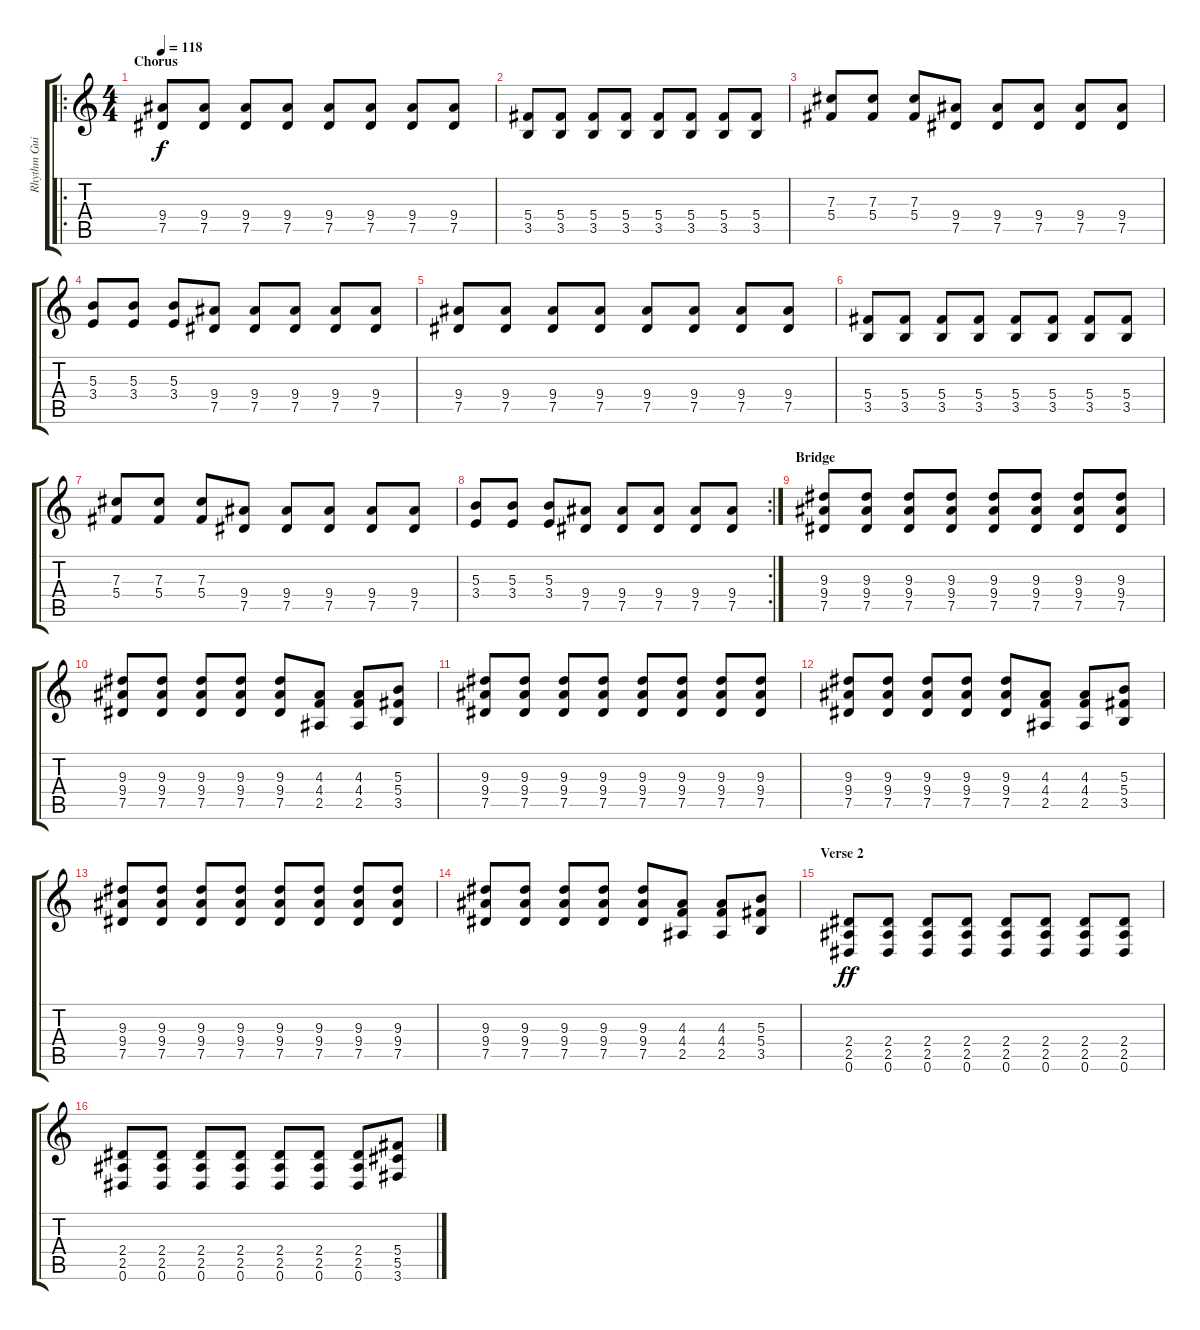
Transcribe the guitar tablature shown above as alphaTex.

\track ("Rhythm Guitar" "Rhythm Gui") {instrument distortionguitar}
\staff {score tabs}
\tuning (Eb4 Bb3 Gb3 Db3 Ab2 Eb2) {hide}
\ro
\ts (4 4)
\section ("" "Chorus")
\tempo 118
\clef g2
\ks c
(9.4 7.5).8{dy f} (9.4 7.5).8 (9.4 7.5).8 (9.4 7.5).8 (9.4 7.5).8 (9.4 7.5).8 (9.4 7.5).8 (9.4 7.5).8 |
(5.4 3.5).8 (5.4 3.5).8 (5.4 3.5).8 (5.4 3.5).8 (5.4 3.5).8 (5.4 3.5).8 (5.4 3.5).8 (5.4 3.5).8 |
(7.3 5.4).8 (7.3 5.4).8 (7.3 5.4).8 (9.4 7.5).8 (9.4 7.5).8 (9.4 7.5).8 (9.4 7.5).8 (9.4 7.5).8 |
(5.3 3.4).8 (5.3 3.4).8 (5.3 3.4).8 (9.4 7.5).8 (9.4 7.5).8 (9.4 7.5).8 (9.4 7.5).8 (9.4 7.5).8 |
(9.4 7.5).8 (9.4 7.5).8 (9.4 7.5).8 (9.4 7.5).8 (9.4 7.5).8 (9.4 7.5).8 (9.4 7.5).8 (9.4 7.5).8 |
(5.4 3.5).8 (5.4 3.5).8 (5.4 3.5).8 (5.4 3.5).8 (5.4 3.5).8 (5.4 3.5).8 (5.4 3.5).8 (5.4 3.5).8 |
(7.3 5.4).8 (7.3 5.4).8 (7.3 5.4).8 (9.4 7.5).8 (9.4 7.5).8 (9.4 7.5).8 (9.4 7.5).8 (9.4 7.5).8 |
\rc 2
(5.3 3.4).8 (5.3 3.4).8 (5.3 3.4).8 (9.4 7.5).8 (9.4 7.5).8 (9.4 7.5).8 (9.4 7.5).8 (9.4 7.5).8 |
\section ("" "Bridge")
(9.3 9.4 7.5).8 (9.3 9.4 7.5).8 (9.3 9.4 7.5).8 (9.3 9.4 7.5).8 (9.3 9.4 7.5).8 (9.3 9.4 7.5).8 (9.3 9.4 7.5).8 (9.3 9.4 7.5).8 |
(9.3 9.4 7.5).8 (9.3 9.4 7.5).8 (9.3 9.4 7.5).8 (9.3 9.4 7.5).8 (9.3 9.4 7.5).8 (4.3 4.4 2.5).8 (4.3 4.4 2.5).8 (5.3 5.4 3.5).8 |
(9.3 9.4 7.5).8 (9.3 9.4 7.5).8 (9.3 9.4 7.5).8 (9.3 9.4 7.5).8 (9.3 9.4 7.5).8 (9.3 9.4 7.5).8 (9.3 9.4 7.5).8 (9.3 9.4 7.5).8 |
(9.3 9.4 7.5).8 (9.3 9.4 7.5).8 (9.3 9.4 7.5).8 (9.3 9.4 7.5).8 (9.3 9.4 7.5).8 (4.3 4.4 2.5).8 (4.3 4.4 2.5).8 (5.3 5.4 3.5).8 |
(9.3 9.4 7.5).8 (9.3 9.4 7.5).8 (9.3 9.4 7.5).8 (9.3 9.4 7.5).8 (9.3 9.4 7.5).8 (9.3 9.4 7.5).8 (9.3 9.4 7.5).8 (9.3 9.4 7.5).8 |
(9.3 9.4 7.5).8 (9.3 9.4 7.5).8 (9.3 9.4 7.5).8 (9.3 9.4 7.5).8 (9.3 9.4 7.5).8 (4.3 4.4 2.5).8 (4.3 4.4 2.5).8 (5.3 5.4 3.5).8 |
\section ("" "Verse 2")
(2.4 2.5 0.6).8{dy ff} (2.4 2.5 0.6).8 (2.4 2.5 0.6).8 (2.4 2.5 0.6).8 (2.4 2.5 0.6).8 (2.4 2.5 0.6).8 (2.4 2.5 0.6).8 (2.4 2.5 0.6).8 |
(2.4 2.5 0.6).8 (2.4 2.5 0.6).8 (2.4 2.5 0.6).8 (2.4 2.5 0.6).8 (2.4 2.5 0.6).8 (2.4 2.5 0.6).8 (2.4 2.5 0.6).8 (5.4 5.5 3.6).8
